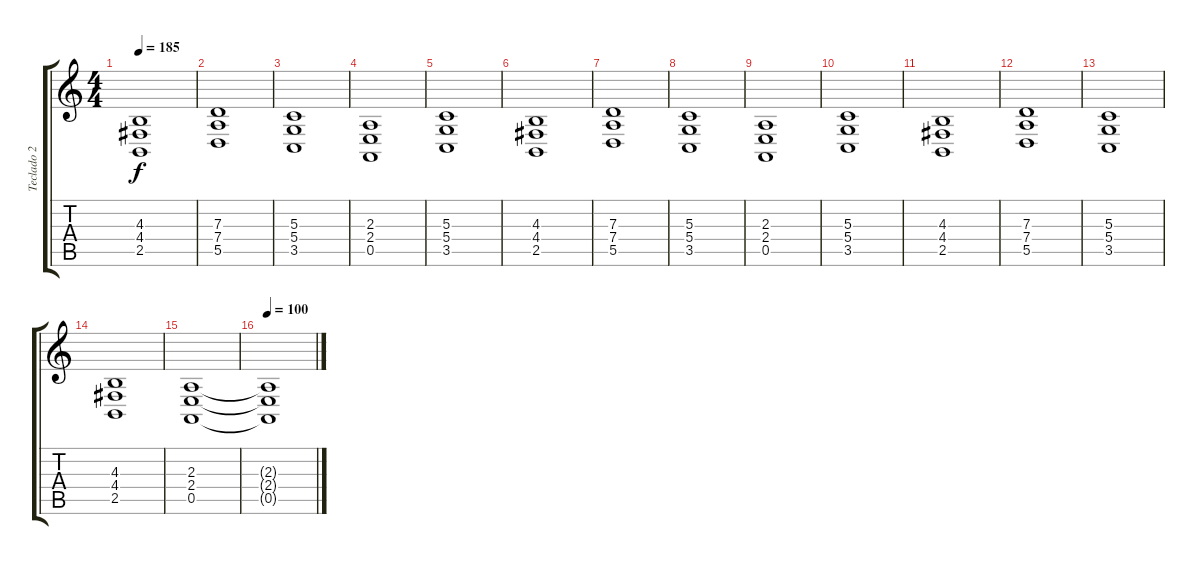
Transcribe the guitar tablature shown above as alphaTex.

\track ("Teclado 2" "Teclado 2") {instrument choiraahs}
\staff {score tabs}
\tuning (E4 B3 G3 D3 A2 E2) {hide}
\ts (4 4)
\tempo 185
\clef g2
\ks c
(4.3 4.4 2.5).1{dy f} |
(7.3 7.4 5.5).1 |
(5.3 5.4 3.5).1 |
(2.3 2.4 0.5).1 |
(5.3 5.4 3.5).1 |
(4.3 4.4 2.5).1 |
(7.3 7.4 5.5).1 |
(5.3 5.4 3.5).1 |
(2.3 2.4 0.5).1 |
(5.3 5.4 3.5).1 |
(4.3 4.4 2.5).1 |
(7.3 7.4 5.5).1 |
(5.3 5.4 3.5).1 |
(4.3 4.4 2.5).1 |
(2.3 2.4 0.5).1 |
\tempo 100
(2.3{t} 2.4{t} 0.5{t}).1{volume 0}
